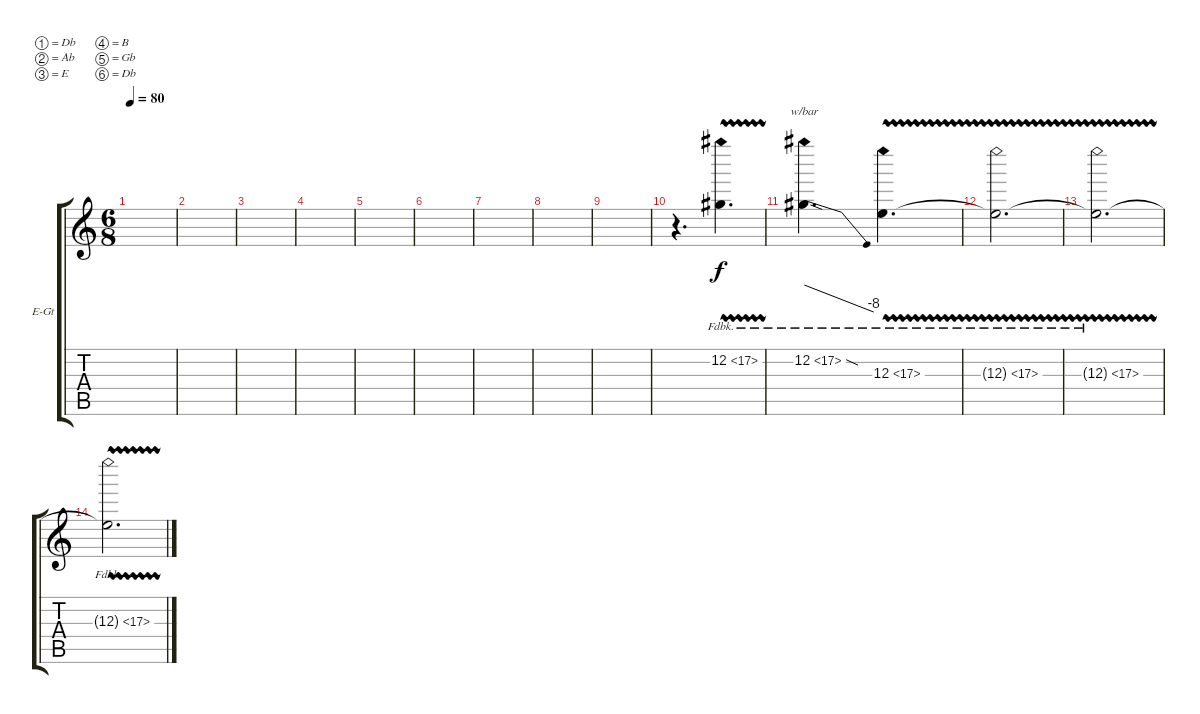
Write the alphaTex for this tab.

\defaultSystemsLayout 4
\bracketExtendMode groupsimilarinstruments
\firstSystemTrackNameOrientation horizontal
\otherSystemsTrackNameOrientation horizontal
\track ("Electric Guitar" "E-Gt") {instrument overdrivenguitar}
\staff {score tabs}
\tuning (Db4 Ab3 E3 B2 Gb2 Db2)
\ts (6 8)
\tempo 80
\clef g2
\scale
0.333333
\ks c
|
\scale
0.333333 |
\scale
0.333333 |
\scale
0.333333 |
\scale
0.333333 |
\scale
0.333333 |
\scale
0.333333 |
\scale
0.333333 |
\scale
0.333333 |
r.4{d} 12.2{fh 5 vw}.4{d} |
12.2{fh 5 sod}.4{d tbe (dive default 0 0 59.4 -32)} 12.3{fh 5 vw}.4{d} |
12.3{fh 5 vw t}.2{d} |
12.3{fh 5 vw t}.2{d} |
12.3{fh 5 vw t}.2{d}
